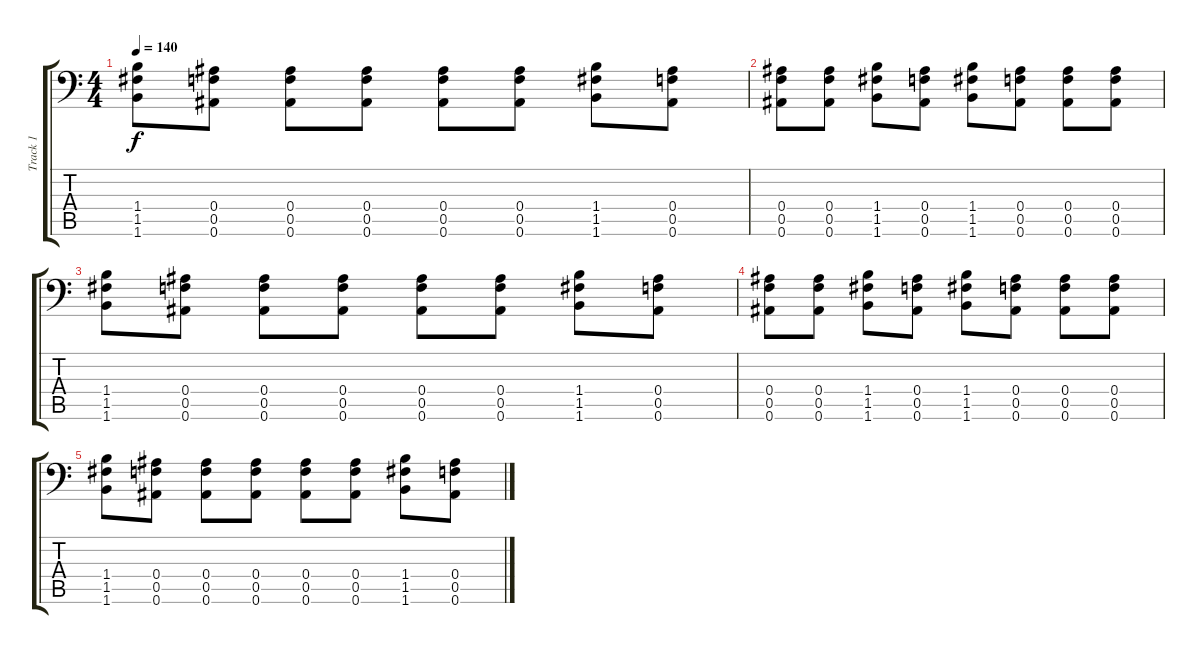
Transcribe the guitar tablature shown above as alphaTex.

\track ("Track 1" "Track 1") {instrument distortionguitar}
\staff {score tabs}
\tuning (C4 G3 Eb3 Bb2 F2 Bb1) {hide}
\ts (4 4)
\tempo 140
\clef f4
\ks c
(1.4 1.5 1.6).8{dy f} (0.4 0.5 0.6).8 (0.4 0.5 0.6).8 (0.4 0.5 0.6).8 (0.4 0.5 0.6).8 (0.4 0.5 0.6).8 (1.4 1.5 1.6).8 (0.4 0.5 0.6).8 |
(0.4 0.5 0.6).8 (0.4 0.5 0.6).8 (1.4 1.5 1.6).8 (0.4 0.5 0.6).8 (1.4 1.5 1.6).8 (0.4 0.5 0.6).8 (0.4 0.5 0.6).8 (0.4 0.5 0.6).8 |
(1.4 1.5 1.6).8 (0.4 0.5 0.6).8 (0.4 0.5 0.6).8 (0.4 0.5 0.6).8 (0.4 0.5 0.6).8 (0.4 0.5 0.6).8 (1.4 1.5 1.6).8 (0.4 0.5 0.6).8 |
(0.4 0.5 0.6).8 (0.4 0.5 0.6).8 (1.4 1.5 1.6).8 (0.4 0.5 0.6).8 (1.4 1.5 1.6).8 (0.4 0.5 0.6).8 (0.4 0.5 0.6).8 (0.4 0.5 0.6).8 |
(1.4 1.5 1.6).8 (0.4 0.5 0.6).8 (0.4 0.5 0.6).8 (0.4 0.5 0.6).8 (0.4 0.5 0.6).8 (0.4 0.5 0.6).8 (1.4 1.5 1.6).8 (0.4 0.5 0.6).8
